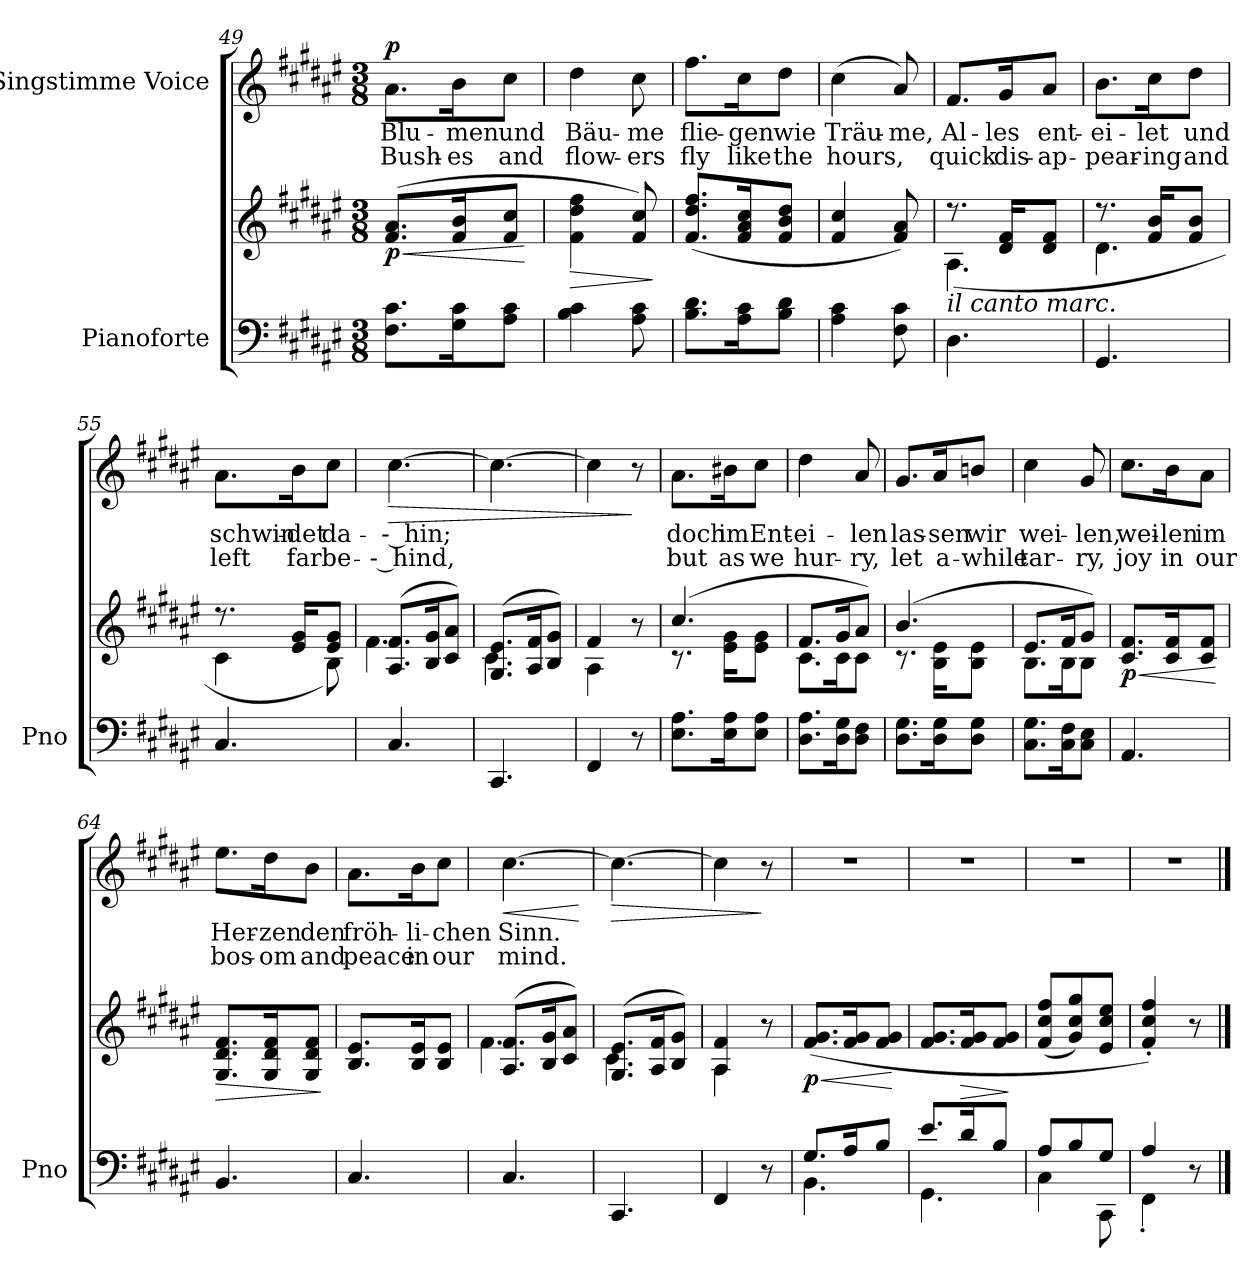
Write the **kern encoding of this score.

**kern	**kern	**dynam	**kern	**text	**text	**dynam
*part2	*part2	*part2	*part1	*part1	*part1	*part1
*staff3	*staff2	*staff2/3	*staff1	*staff1	*staff1	*staff1
*I"Pianoforte	*	*	*I"Singstimme Voice	*	*	*
*I'Pno	*	*	*	*	*	*
!!LO:LB:g=z
*clefF4	*clefG2	*	*clefG2	*	*	*
*k[f#c#g#d#a#e#]	*k[f#c#g#d#a#e#]	*	*k[f#c#g#d#a#e#]	*	*	*
*M3/8	*M3/8	*	*M3/8	*	*	*
=49	=49	=49	=49	=49	=49	=49
!	!	!LO:HP:b	!	!LO:LY:b	!LO:LY:b	!
!	!	!LO:DY:n=1:b	!	!	!	!LO:DY:b
8.F#\ 8.c#\L	(8.f#/ 8.a#/L	< p	8.a#\L	Blu-	Bush-	p
!	!	!	!	!LO:LY:b	!LO:LY:b	!
16G#\ 16c#\K	16f#/ 16b/K	.	16b\K	-men	-es	.
!	!	!	!	!LO:LY:b	!LO:LY:b	!
8A#\ 8c#\J	8f#/ 8cc#/J	.	8cc#\J	und	and	.
.	.	[	.	.	.	.
=50	=50	=50	=50	=50	=50	=50
!	!	!LO:HP:b	!	!LO:LY:b	!LO:LY:b	!
4B\ 4c#\	4f#\ 4dd#\ 4ff#\	>	4dd#\	Bäu-	flow-	.
!	!	!	!	!LO:LY:b	!LO:LY:b	!
8A#\ 8c#\	8f#/ 8cc#/)	.	8cc#\	-me	-ers	.
.	.	]	.	.	.	.
=51	=51	=51	=51	=51	=51	=51
!	!	!	!	!LO:LY:b	!LO:LY:b	!
8.B\ 8.d#\L	(8.f#/ 8.dd#/ 8.ff#/L	.	8.ff#\L	flie-	fly	.
!	!	!	!	!LO:LY:b	!LO:LY:b	!
16A#\ 16c#\K	16f#/ 16a#/ 16cc#/K	.	16cc#\K	-gen	like	.
!	!	!	!	!LO:LY:b	!LO:LY:b	!
8B\ 8d#\J	8f#/ 8b/ 8dd#/J	.	8dd#\J	wie	the	.
=52	=52	=52	=52	=52	=52	=52
!	!	!	!	!LO:LY:b	!LO:LY:b	!
4A#\ 4c#\	4f#/ 4cc#/	.	(<4cc#\	Träu-	hours,	.
!	!	!	!	!LO:LY:b	!	!
8F#\ 8c#\	8f#/ 8a#/)	.	8a#/)	-me,	.	.
=53	=53	=53	=53	=53	=53	=53
*	*^	*	*	*	*	*
!	!LO:TX:b:i:t=il canto marc.	!	!	!	!	!	!
!	!	!	!	!	!LO:LY:b	!LO:LY:b	!
4.D#\	8.r	(4.A#\	.	8.f#/L	Al-	quick	.
!	!	!	!	!	!LO:LY:b	!LO:LY:b	!
.	16d#/ 16f#/KL	.	.	16g#/K	-les	dis-	.
!	!	!	!	!	!LO:LY:b	!LO:LY:b	!
.	8d#/ 8f#/J	.	.	8a#/J	ent-	-ap-	.
=54	=54	=54	=54	=54	=54	=54	=54
!	!	!	!	!	!LO:LY:b	!LO:LY:b	!
4.GG#/	8.r	4.d#\	.	8.b\L	-ei-	-pear-	.
!	!	!	!	!	!LO:LY:b	!LO:LY:b	!
.	16f#/ 16b/KL	.	.	16cc#\K	-let	-ing	.
!	!	!	!	!	!LO:LY:b	!LO:LY:b	!
.	8f#/ 8b/J	.	.	8dd#\J	und	and	.
=55	=55	=55	=55	=55	=55	=55	=55
!	!	!	!	!	!LO:LY:b	!LO:LY:b	!
4.C#/	8.r	4c#\	.	8.a#\L	schwin-	left	.
!	!	!	!	!	!LO:LY:b	!LO:LY:b	!
.	16e#/ 16g#/KL	.	.	16b\K	-det	far	.
!	!	!	!	!	!LO:LY:b	!LO:LY:b	!
.	8e#/ 8g#/J	8B\)	.	8cc#\J	da-	be-	.
!!LO:LB:g=z
=56	=56	=56	=56	=56	=56	=56	=56
!	!	!	!	!	!LO:LY:b	!LO:LY:b	!LO:HP:b
4.C#/	(<8.A#/ 8.f#/L	4.f#\	.	[4.cc#\	-- hin;	-- hind,	>
.	16B/ 16g#/K	.	.	.	.	.	.
.	8c#/ 8a#/J)	.	.	.	.	.	.
=57	=57	=57	=57	=57	=57	=57	=57
4.CC#/	(<8.G#/ 8.e#/L	4.c#\	.	4.cc#\_	.	.	.
.	16A#/ 16f#/K	.	.	.	.	.	.
.	8B/ 8g#/J)	.	.	.	.	.	.
=58	=58	=58	=58	=58	=58	=58	=58
4FF#/	4f#/	4A#\	.	4cc#\]	.	.	.
8r	8r	8ryy	.	8r	.	.	]
=59	=59	=59	=59	=59	=59	=59	=59
!	!	!	!	!	!LO:LY:b	!LO:LY:b	!
8.E#\ 8.A#\L	(4.cc#/	8.r	.	8.a#\L	doch	but	.
!	!	!	!	!	!LO:LY:b	!LO:LY:b	!
16E#\ 16A#\K	.	16e#\ 16g#\KL	.	16b#X\K	im	as	.
!	!	!	!	!	!LO:LY:b	!LO:LY:b	!
8E#\ 8A#\J	.	8e#\ 8g#\J	.	8cc#\J	Ent-	we	.
=60	=60	=60	=60	=60	=60	=60	=60
!	!	!	!	!	!LO:LY:b	!LO:LY:b	!
8.D#\ 8.A#\L	8.f#/L	8.c#\L	.	4dd#\	-ei-	hur-	.
16D#\ 16G#\K	16g#/K	16c#\K	.	.	.	.	.
!	!	!	!	!	!LO:LY:b	!LO:LY:b	!
8D#\ 8F#\J	8a#/J)	8c#\J	.	8a#/	-len	-ry,	.
=61	=61	=61	=61	=61	=61	=61	=61
!	!	!	!	!	!LO:LY:b	!LO:LY:b	!
8.D#\ 8.G#\L	(4.b/	8.r	.	8.g#/L	las-	let	.
!	!	!	!	!	!LO:LY:b	!LO:LY:b	!
16D#\ 16G#\K	.	16B\ 16e#\KL	.	16a#/K	-sen	a-	.
!	!	!	!	!	!LO:LY:b	!LO:LY:b	!
8D#\ 8G#\J	.	8B\ 8e#\J	.	8bn/J	wir	-while	.
=62	=62	=62	=62	=62	=62	=62	=62
!	!	!	!	!	!LO:LY:b	!LO:LY:b	!
8.C#\ 8.G#\L	8.e#/L	8.B\L	.	4cc#\	wei-	tar-	.
16C#\ 16F#\K	16f#/K	16B\K	.	.	.	.	.
!	!	!	!	!	!LO:LY:b	!LO:LY:b	!
8C#\ 8E#\J	8g#/J)	8B\J	.	8g#/	-len,	-ry,	.
=63	=63	=63	=63	=63	=63	=63	=63
!	!	!	!LO:HP:b	!	!LO:LY:b	!LO:LY:b	!
!	!	!	!LO:DY:n=1:b	!	!	!	!
*	*v	*v	*	*	*	*	*
4.AA#/	8.c#/ 8.f#/L	< p	8.cc#\L	wei-	joy	.
!	!	!	!	!LO:LY:b	!LO:LY:b	!
.	16c#/ 16f#/K	.	16b\K	-len	in	.
!	!	!	!	!LO:LY:b	!LO:LY:b	!
.	8c#/ 8f#/J	.	8a#\J	im	our	.
.	.	[	.	.	.	.
!!LO:LB:g=z
=64	=64	=64	=64	=64	=64	=64
!	!	!LO:HP:b	!	!LO:LY:b	!LO:LY:b	!
4.BB/	8.G#/ 8.d#/ 8.f#/L	>	8.ee#\L	Her-	bos-	.
!	!	!	!	!LO:LY:b	!LO:LY:b	!
.	16G#/ 16d#/ 16f#/K	.	16dd#\K	-zen	-om	.
!	!	!	!	!LO:LY:b	!LO:LY:b	!
.	8G#/ 8d#/ 8f#/J	.	8b\J	den	and	.
.	.	]	.	.	.	.
=65	=65	=65	=65	=65	=65	=65
!	!	!	!	!LO:LY:b	!LO:LY:b	!
4.C#/	8.B/ 8.e#/L	.	8.a#\L	fröh-	peace	.
!	!	!	!	!LO:LY:b	!LO:LY:b	!
.	16B/ 16e#/K	.	16b\K	-li-	in	.
!	!	!	!	!LO:LY:b	!LO:LY:b	!
.	8B/ 8e#/J	.	8cc#\J	-chen	our	.
=66	=66	=66	=66	=66	=66	=66
*	*^	*	*	*	*	*
!	!	!	!	!	!LO:LY:b	!LO:LY:b	!LO:HP:b
4.C#/	(<8.A#/ 8.f#/L	4.f#\	.	[4.cc#\	Sinn.	mind.	<
.	16B/ 16g#/K	.	.	.	.	.	.
.	8c#/ 8a#/J)	.	.	.	.	.	.
*	*v	*v	*	*	*	*	*
.	.	.	.	.	.	[
=67	=67	=67	=67	=67	=67	=67
*	*^	*	*	*	*	*
!	!	!	!	!	!	!	!LO:HP:b
4.CC#/	(<8.G#/ 8.e#/L	4.c#\	.	4.cc#\_	.	.	>
.	16A#/ 16f#/K	.	.	.	.	.	.
.	8B/ 8g#/J)	.	.	.	.	.	.
=68	=68	=68	=68	=68	=68	=68	=68
4FF#/	4A#/ 4f#/	4A#\	.	4cc#\]	.	.	.
8r	8r	8ryy	.	8r	.	.	]
=69	=69	=69	=69	=69	=69	=69	=69
*^	*	*	*	*	*	*	*
!	!	!LO:TX:b:i:t=espress.	!	!	!	!	!	!
!	!	!	!	!LO:HP:b	!	!	!	!
!	!	!	!	!LO:DY:n=1:b	!	!	!	!
*	*	*v	*v	*	*	*	*	*
8.G#/L	4.BB\	(8.f#/ 8.g#/L	< p	4.r	.	.	.
16A#/K	.	16f#/ 16g#/K	.	.	.	.	.
8B/J	.	8f#/ 8g#/J	.	.	.	.	.
*v	*v	*	*	*	*	*	*
.	.	[	.	.	.	.
=70	=70	=70	=70	=70	=70	=70
*^	*	*	*	*	*	*
8.e#/L	4.GG#\	8.f#/ 8.g#/L	.	4.r	.	.	.
!	!	!	!LO:HP:b	!	!	!	!
16d#/K	.	16f#/ 16g#/K	>	.	.	.	.
8B/J	.	8f#/ 8g#/J	.	.	.	.	.
*v	*v	*	*	*	*	*	*
.	.	]	.	.	.	.
=71	=71	=71	=71	=71	=71	=71
*^	*	*	*	*	*	*
8A#/L	4C#\	(8f#/ 8cc#/ 8ff#/L	.	4.r	.	.	.
8B/	.	8g#/ 8cc#/ 8gg#/)	.	.	.	.	.
8G#/J	8CC#\	8e#/ 8cc#/ 8ee#/J	.	.	.	.	.
=72	=72	=72	=72	=72	=72	=72	=72
4A#/	4FF#'\	4f#/' 4cc#/' 4ff#/')	.	4.r	.	.	.
8r	8ryy	8r	.	.	.	.	.
*v	*v	*	*	*	*	*	*
==	==	==	==	==	==	==
*-	*-	*-	*-	*-	*-	*-
